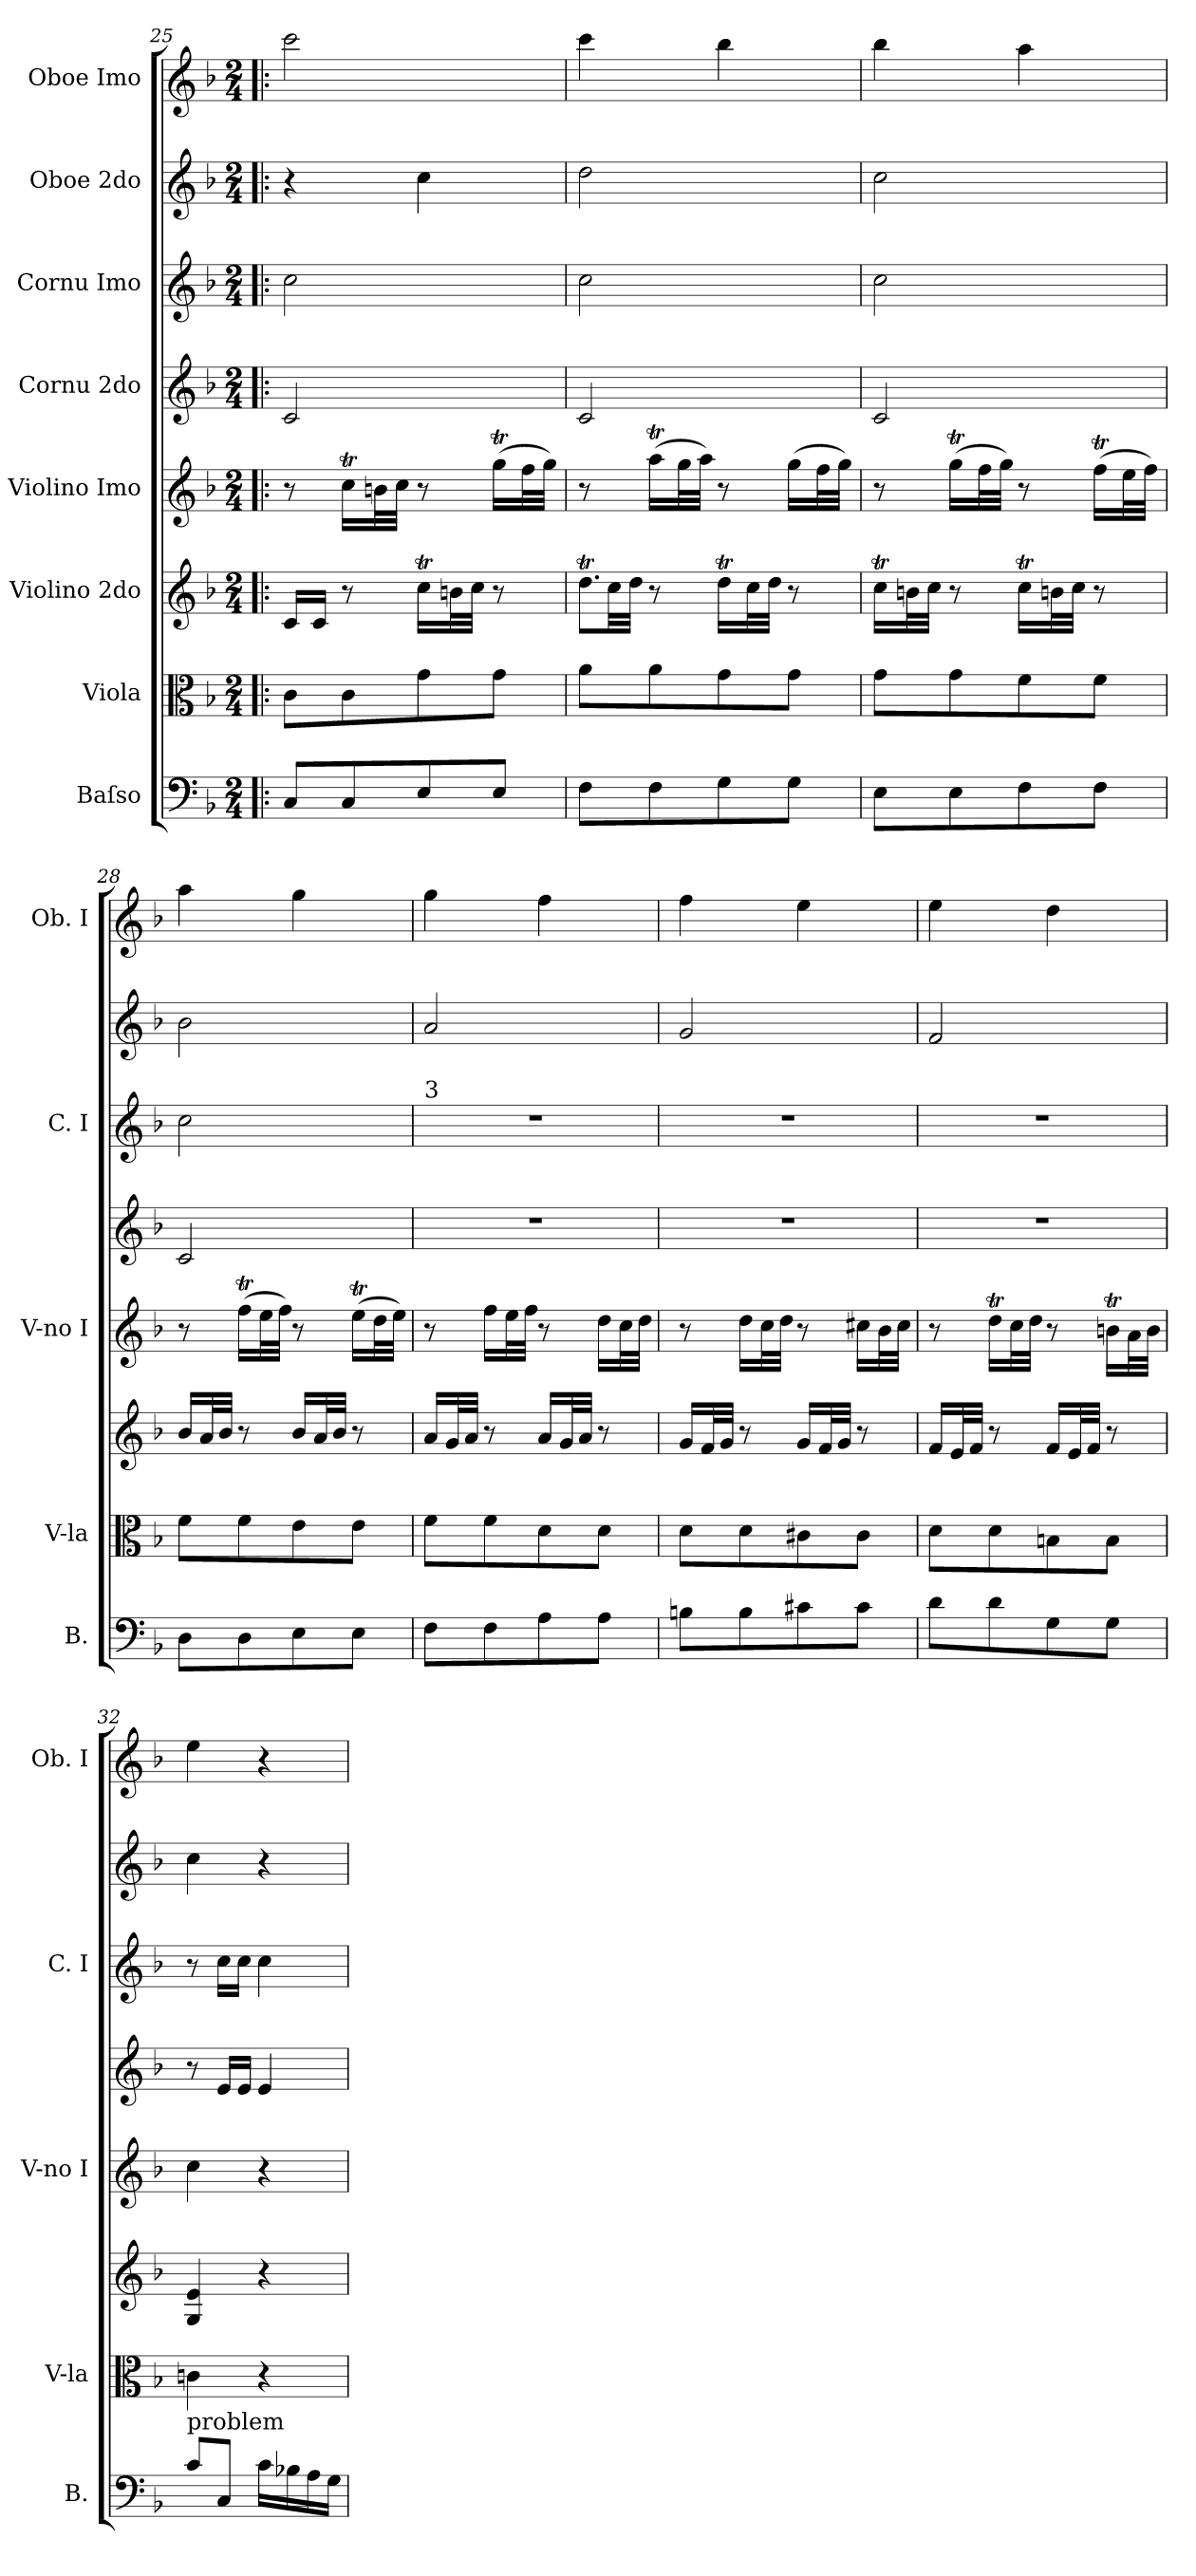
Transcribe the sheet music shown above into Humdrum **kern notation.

**kern	**kern	**kern	**kern	**kern	**kern	**kern	**kern
*part8	*part7	*part6	*part5	*part4	*part3	*part2	*part1
*staff8	*staff7	*staff6	*staff5	*staff4	*staff3	*staff2	*staff1
*I"Baſso	*I"Viola	*I"Violino 2do	*I"Violino Imo	*I"Cornu 2do	*I"Cornu Imo	*I"Oboe 2do	*I"Oboe Imo
*I'B.	*I'V-la	*	*I'V-no I	*	*I'C. I	*	*I'Ob. I
*clefF4	*clefC3	*clefG2	*clefG2	*clefG2	*clefG2	*clefG2	*clefG2
*k[b-]	*k[b-]	*k[b-]	*k[b-]	*k[b-]	*k[b-]	*k[b-]	*k[b-]
*M2/4	*M2/4	*M2/4	*M2/4	*M2/4	*M2/4	*M2/4	*M2/4
=25!|:	=25!|:	=25!|:	=25!|:	=25!|:	=25!|:	=25!|:	=25!|:
8C/L	8c\L	16c/LL	8r	2c/	2cc\	4r	2ccc\
.	.	16c/JJ	.	.	.	.	.
8C/	8c\	8r	16ccT\LL	.	.	.	.
.	.	.	32bn\L	.	.	.	.
.	.	.	32cc\JJJ	.	.	.	.
8E/	8g\	16ccT\LL	8r	.	.	4cc\	.
.	.	32bn\L	.	.	.	.	.
.	.	32cc\JJJ	.	.	.	.	.
8E/J	8g\J	8r	(16ggT\LL	.	.	.	.
.	.	.	32ff\L	.	.	.	.
.	.	.	32gg\JJJ)	.	.	.	.
=26	=26	=26	=26	=26	=26	=26	=26
!	!	!LO:N:vis=4.	!	!	!	!	!
8F\L	8a\L	16ddT\	8r	2c/	2cc\	2dd\	4ccc\
.	.	32cc\	.	.	.	.	.
.	.	32dd\JJJ	.	.	.	.	.
8F\	8a\	8r	(16aat\LL	.	.	.	.
.	.	.	32gg\L	.	.	.	.
.	.	.	32aa\JJJ)	.	.	.	.
8G\	8g\	16ddT\LL	8r	.	.	.	4bb-\
.	.	32cc\L	.	.	.	.	.
.	.	32dd\JJJ	.	.	.	.	.
8G\J	8g\J	8r	(16gg\LL	.	.	.	.
.	.	.	32ff\L	.	.	.	.
.	.	.	32gg\JJJ)	.	.	.	.
=27	=27	=27	=27	=27	=27	=27	=27
8E\L	8g\L	16ccT\LL	8r	2c/	2cc\	2cc\	4bb-\
.	.	32bn\L	.	.	.	.	.
.	.	32cc\JJJ	.	.	.	.	.
8E\	8g\	8r	(16ggT\LL	.	.	.	.
.	.	.	32ff\L	.	.	.	.
.	.	.	32gg\JJJ)	.	.	.	.
8F\	8f\	16ccT\LL	8r	.	.	.	4aa\
.	.	32bn\L	.	.	.	.	.
.	.	32cc\JJJ	.	.	.	.	.
8F\J	8f\J	8r	(16ffT\LL	.	.	.	.
.	.	.	32ee\L	.	.	.	.
.	.	.	32ff\JJJ)	.	.	.	.
=28	=28	=28	=28	=28	=28	=28	=28
8D\L	8f\L	16b-/LL	8r	2c/	2cc\	2b-\	4aa\
.	.	32a/L	.	.	.	.	.
.	.	32b-/JJJ	.	.	.	.	.
8D\	8f\	8r	(16ffT\LL	.	.	.	.
.	.	.	32ee\L	.	.	.	.
.	.	.	32ff\JJJ)	.	.	.	.
8E\	8e\	16b-/LL	8r	.	.	.	4gg\
.	.	32a/L	.	.	.	.	.
.	.	32b-/JJJ	.	.	.	.	.
8E\J	8e\J	8r	(16eet\LL	.	.	.	.
.	.	.	32dd\L	.	.	.	.
.	.	.	32ee\JJJ)	.	.	.	.
=29	=29	=29	=29	=29	=29	=29	=29
!	!	!	!	!	!LO:TX:a:t=3	!	!
8F\L	8f\L	16a/LL	8r	2r	2r	2a/	4gg\
.	.	32g/L	.	.	.	.	.
.	.	32a/JJJ	.	.	.	.	.
8F\	8f\	8r	16ff\LL	.	.	.	.
.	.	.	32ee\L	.	.	.	.
.	.	.	32ff\JJJ	.	.	.	.
8A\	8d\	16a/LL	8r	.	.	.	4ff\
.	.	32g/L	.	.	.	.	.
.	.	32a/JJJ	.	.	.	.	.
8A\J	8d\J	8r	16dd\LL	.	.	.	.
.	.	.	32cc\L	.	.	.	.
.	.	.	32dd\JJJ	.	.	.	.
=30	=30	=30	=30	=30	=30	=30	=30
8Bn\L	8d\L	16g/LL	8r	2r	2r	2g/	4ff\
.	.	32f/L	.	.	.	.	.
.	.	32g/JJJ	.	.	.	.	.
8B\	8d\	8r	16dd\LL	.	.	.	.
.	.	.	32cc\L	.	.	.	.
.	.	.	32dd\JJJ	.	.	.	.
8c#X\	8c#X\	16g/LL	8r	.	.	.	4ee\
.	.	32f/L	.	.	.	.	.
.	.	32g/JJJ	.	.	.	.	.
8c#\J	8c#\J	8r	16cc#X\LL	.	.	.	.
.	.	.	32b-\L	.	.	.	.
.	.	.	32cc#\JJJ	.	.	.	.
=31	=31	=31	=31	=31	=31	=31	=31
8d\L	8d\L	16f/LL	8r	2r	2r	2f/	4ee\
.	.	32e/L	.	.	.	.	.
.	.	32f/JJJ	.	.	.	.	.
8d\	8d\	8r	16ddT\LL	.	.	.	.
.	.	.	32cc\L	.	.	.	.
.	.	.	32dd\JJJ	.	.	.	.
8G\	8Bn\	16f/LL	8r	.	.	.	4dd\
.	.	32e/L	.	.	.	.	.
.	.	32f/JJJ	.	.	.	.	.
8G\J	8B\J	8r	16bnt\LL	.	.	.	.
.	.	.	32a\L	.	.	.	.
.	.	.	32b\JJJ	.	.	.	.
=32	=32	=32	=32	=32	=32	=32	=32
!LO:TX:a:t=problem	!	!	!	!	!	!	!
8c\L	4cn\	4G/ 4e/	4cc\	8r	8r	4cc\	4ee\
8C/J	.	.	.	16e/LL	16cc\LL	.	.
.	.	.	.	16e/JJ	16cc\JJ	.	.
16c\LL	4r	4r	4r	4e/	4cc\	4r	4r
16B-X\	.	.	.	.	.	.	.
16A\	.	.	.	.	.	.	.
16G\JJ	.	.	.	.	.	.	.
=	=	=	=	=	=	=	=
*-	*-	*-	*-	*-	*-	*-	*-
